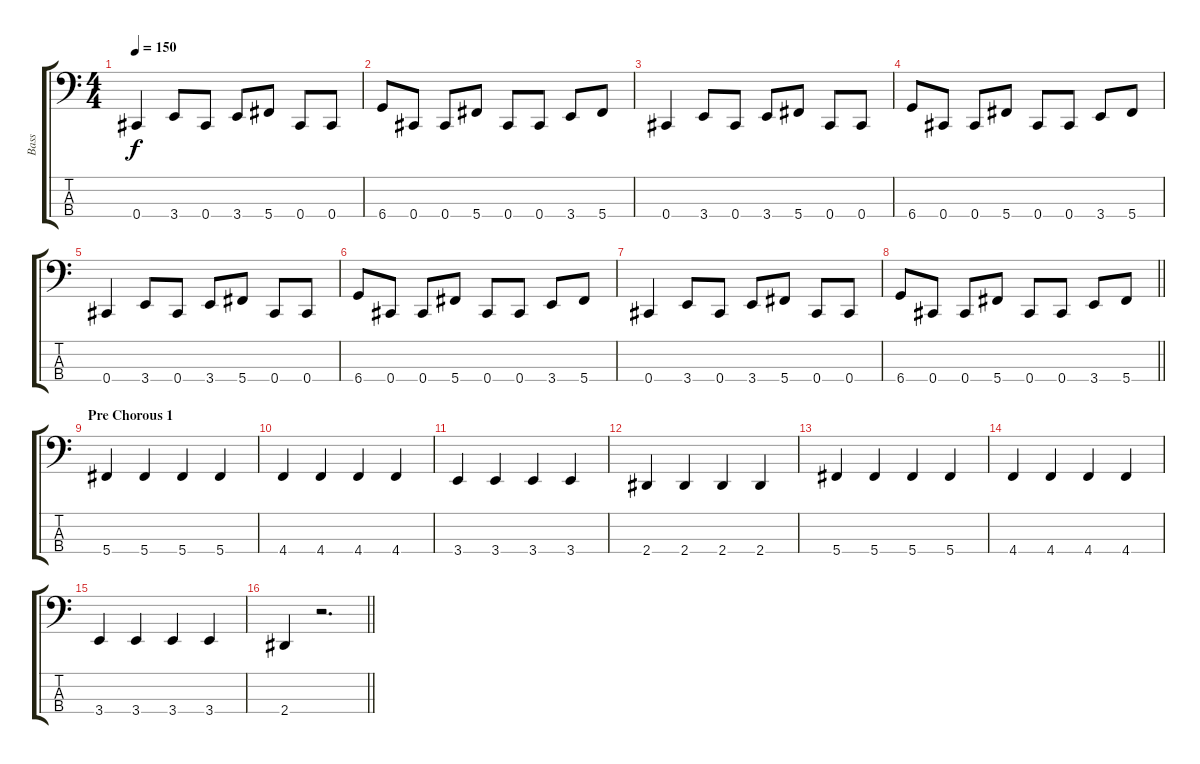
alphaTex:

\track ("Bass" "Bass") {instrument electricbassfinger}
\staff {score tabs}
\tuning (Gb2 Db2 Ab1 Db1) {hide}
\ts (4 4)
\section ("" "")
\tempo 150
\clef f4
\ks c
0.4.4{dy f} 3.4.8 0.4.8 3.4.8 5.4.8 0.4.8 0.4.8 |
6.4.8 0.4.8 0.4.8 5.4.8 0.4.8 0.4.8 3.4.8 5.4.8 |
0.4.4 3.4.8 0.4.8 3.4.8 5.4.8 0.4.8 0.4.8 |
6.4.8 0.4.8 0.4.8 5.4.8 0.4.8 0.4.8 3.4.8 5.4.8 |
0.4.4 3.4.8 0.4.8 3.4.8 5.4.8 0.4.8 0.4.8 |
6.4.8 0.4.8 0.4.8 5.4.8 0.4.8 0.4.8 3.4.8 5.4.8 |
0.4.4 3.4.8 0.4.8 3.4.8 5.4.8 0.4.8 0.4.8 |
\barLineRight lightlight
6.4.8 0.4.8 0.4.8 5.4.8 0.4.8 0.4.8 3.4.8 5.4.8 |
\section ("" "Pre Chorous 1")
5.4.4 5.4.4 5.4.4 5.4.4 |
4.4.4 4.4.4 4.4.4 4.4.4 |
3.4.4 3.4.4 3.4.4 3.4.4 |
2.4.4 2.4.4 2.4.4 2.4.4 |
5.4.4 5.4.4 5.4.4 5.4.4 |
4.4.4 4.4.4 4.4.4 4.4.4 |
3.4.4 3.4.4 3.4.4 3.4.4 |
\barLineRight lightlight
2.4.4 r.2{d}
